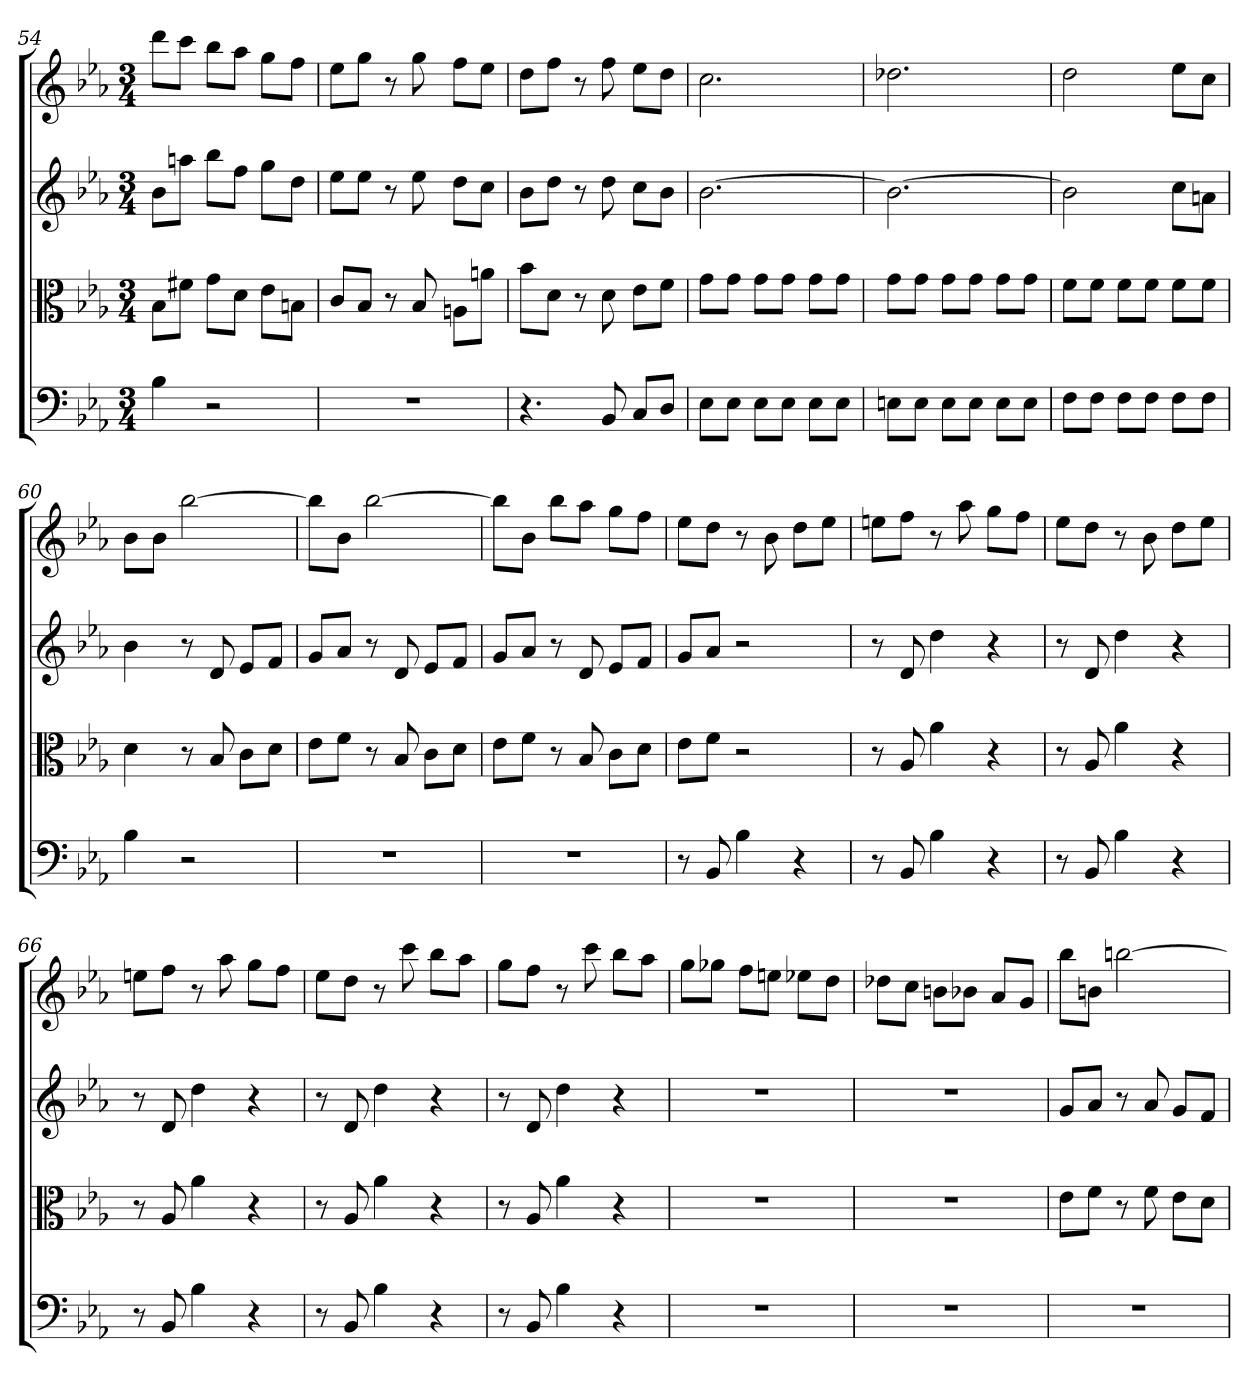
**kern	**kern	**kern	**kern
*part4	*part3	*part2	*part1
*staff4	*staff3	*staff2	*staff1
*clefF4	*clefC3	*	*
*k[b-e-a-]	*k[b-e-a-]	*k[b-e-a-]	*k[b-e-a-]
*E-:	*E-:	*E-:	*E-:
*M3/4	*M3/4	*M3/4	*M3/4
=54	=54	=54	=54
4B-	8B-\L	8b-L	8dddL
.	8f#X\J	8aanJ	8cccJ
2r	8g\L	8bb-L	8bb-L
.	8d\J	8ffJ	8aa-J
.	8e-\L	8ggL	8ggL
.	8Bn\J	8ddJ	8ffJ
=55	=55	=55	=55
2.r	8c/L	8ee-L	8ee-L
.	8B-/J	8ee-J	8ggJ
.	8r	8r	8r
.	8B-	8ee-	8gg
.	8An\L	8ddL	8ffL
.	8an\J	8ccJ	8ee-J
=56	=56	=56	=56
4.r	8b-\L	8b-L	8ddL
.	8d\J	8ddJ	8ffJ
.	8r	8r	8r
8BB-	8d	8dd	8ff
8C/L	8e-\L	8ccL	8ee-L
8D/J	8f\J	8b-J	8ddJ
=57	=57	=57	=57
8E-\L	8g\L	[2.b-	2.cc
8E-\J	8g\J	.	.
8E-\L	8g\L	.	.
8E-\J	8g\J	.	.
8E-\L	8g\L	.	.
8E-\J	8g\J	.	.
=58	=58	=58	=58
8En\L	8g\L	2.b-_	2.dd-X
8E\J	8g\J	.	.
8E\L	8g\L	.	.
8E\J	8g\J	.	.
8E\L	8g\L	.	.
8E\J	8g\J	.	.
=59	=59	=59	=59
8F\L	8f\L	2b-]	2dd
8F\J	8f\J	.	.
8F\L	8f\L	.	.
8F\J	8f\J	.	.
8F\L	8f\L	8ccL	8ee-L
8F\J	8f\J	8anJ	8ccJ
=60	=60	=60	=60
4B-	4d	4b-	8b-L
.	.	.	8b-J
2r	8r	8r	[2bb-
.	8B-	8d	.
.	8c\L	8e-L	.
.	8d\J	8fJ	.
=61	=61	=61	=61
2.r	8e-\L	8gL	8bb-L]
.	8f\J	8a-J	8b-J
.	8r	8r	[2bb-
.	8B-	8d	.
.	8c\L	8e-L	.
.	8d\J	8fJ	.
=62	=62	=62	=62
2.r	8e-\L	8gL	8bb-L]
.	8f\J	8a-J	8b-J
.	8r	8r	8bb-L
.	8B-	8d	8aa-J
.	8c\L	8e-L	8ggL
.	8d\J	8fJ	8ffJ
=63	=63	=63	=63
8r	8e-\L	8gL	8ee-L
8BB-	8f\J	8a-J	8ddJ
4B-	2r	2r	8r
.	.	.	8b-
4r	.	.	8ddL
.	.	.	8ee-J
=64	=64	=64	=64
8r	8r	8r	8eenL
8BB-	8A-	8d	8ffJ
4B-	4a-	4dd	8r
.	.	.	8aa-
4r	4r	4r	8ggL
.	.	.	8ffJ
=65	=65	=65	=65
8r	8r	8r	8ee-L
8BB-	8A-	8d	8ddJ
4B-	4a-	4dd	8r
.	.	.	8b-
4r	4r	4r	8ddL
.	.	.	8ee-J
=66	=66	=66	=66
8r	8r	8r	8eenL
8BB-	8A-	8d	8ffJ
4B-	4a-	4dd	8r
.	.	.	8aa-
4r	4r	4r	8ggL
.	.	.	8ffJ
=67	=67	=67	=67
8r	8r	8r	8ee-L
8BB-	8A-	8d	8ddJ
4B-	4a-	4dd	8r
.	.	.	8ccc
4r	4r	4r	8bb-L
.	.	.	8aa-J
=68	=68	=68	=68
8r	8r	8r	8ggL
8BB-	8A-	8d	8ffJ
4B-	4a-	4dd	8r
.	.	.	8ccc
4r	4r	4r	8bb-L
.	.	.	8aa-J
=69	=69	=69	=69
2.r	2.r	2.r	8ggL
.	.	.	8gg-XJ
.	.	.	8ffL
.	.	.	8eenJ
.	.	.	8ee-XL
.	.	.	8ddJ
=70	=70	=70	=70
2.r	2.r	2.r	8dd-XL
.	.	.	8ccJ
.	.	.	8bnL
.	.	.	8b-XJ
.	.	.	8a-L
.	.	.	8gJ
=71	=71	=71	=71
2.r	8e-\L	8gL	8bb-L
.	8f\J	8a-J	8bnJ
.	8r	8r	[2bbn
.	8f	8a-	.
.	8e-\L	8gL	.
.	8d\J	8fJ	.
=	=	=	=
*-	*-	*-	*-
